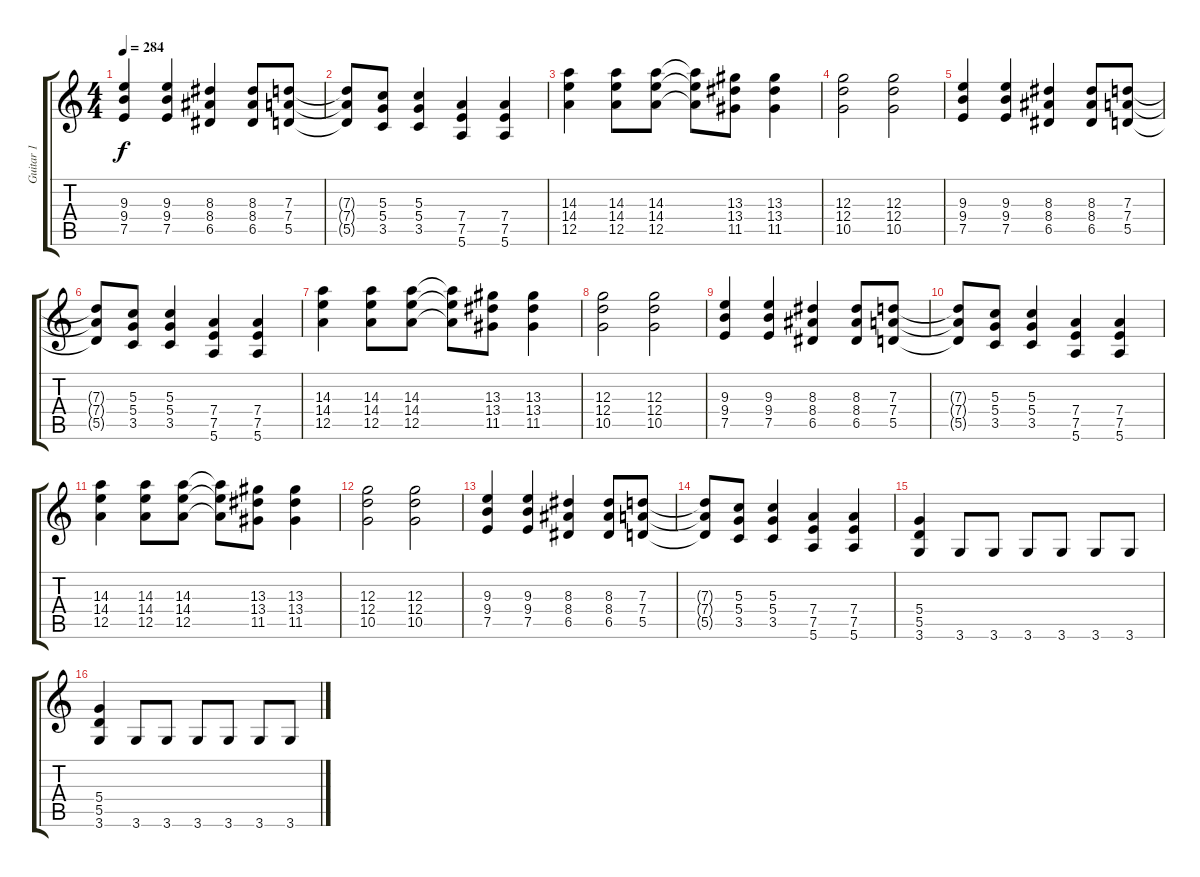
\track ("Guitar 1" "Guitar 1") {instrument distortionguitar}
\staff {score tabs}
\tuning (E4 B3 G3 D3 A2 E2) {hide}
\ts (4 4)
\tempo 284
\clef g2
\ks c
(9.3 9.4 7.5).4{dy f} (9.3 9.4 7.5).4 (8.3 8.4 6.5).4 (8.3 8.4 6.5).8 (7.3 7.4 5.5).8 |
(7.3{t} 7.4{t} 5.5{t}).8 (5.3 5.4 3.5).8 (5.3 5.4 3.5).4 (7.4 7.5 5.6).4 (7.4 7.5 5.6).4 |
(14.3 14.4 12.5).4 (14.3 14.4 12.5).8 (14.3 14.4 12.5).8 (14.3{t} 14.4{t} 12.5{t}).8 (13.3 13.4 11.5).8 (13.3 13.4 11.5).4 |
(12.3 12.4 10.5).2 (12.3 12.4 10.5).2 |
(9.3 9.4 7.5).4 (9.3 9.4 7.5).4 (8.3 8.4 6.5).4 (8.3 8.4 6.5).8 (7.3 7.4 5.5).8 |
(7.3{t} 7.4{t} 5.5{t}).8 (5.3 5.4 3.5).8 (5.3 5.4 3.5).4 (7.4 7.5 5.6).4 (7.4 7.5 5.6).4 |
(14.3 14.4 12.5).4 (14.3 14.4 12.5).8 (14.3 14.4 12.5).8 (14.3{t} 14.4{t} 12.5{t}).8 (13.3 13.4 11.5).8 (13.3 13.4 11.5).4 |
(12.3 12.4 10.5).2 (12.3 12.4 10.5).2 |
(9.3 9.4 7.5).4 (9.3 9.4 7.5).4 (8.3 8.4 6.5).4 (8.3 8.4 6.5).8 (7.3 7.4 5.5).8 |
(7.3{t} 7.4{t} 5.5{t}).8 (5.3 5.4 3.5).8 (5.3 5.4 3.5).4 (7.4 7.5 5.6).4 (7.4 7.5 5.6).4 |
(14.3 14.4 12.5).4 (14.3 14.4 12.5).8 (14.3 14.4 12.5).8 (14.3{t} 14.4{t} 12.5{t}).8 (13.3 13.4 11.5).8 (13.3 13.4 11.5).4 |
(12.3 12.4 10.5).2 (12.3 12.4 10.5).2 |
(9.3 9.4 7.5).4 (9.3 9.4 7.5).4 (8.3 8.4 6.5).4 (8.3 8.4 6.5).8 (7.3 7.4 5.5).8 |
(7.3{t} 7.4{t} 5.5{t}).8 (5.3 5.4 3.5).8 (5.3 5.4 3.5).4 (7.4 7.5 5.6).4 (7.4 7.5 5.6).4 |
(5.4 5.5 3.6).4 3.6.8 3.6.8 3.6.8 3.6.8 3.6.8 3.6.8 |
(5.4 5.5 3.6).4 3.6.8 3.6.8 3.6.8 3.6.8 3.6.8 3.6.8
